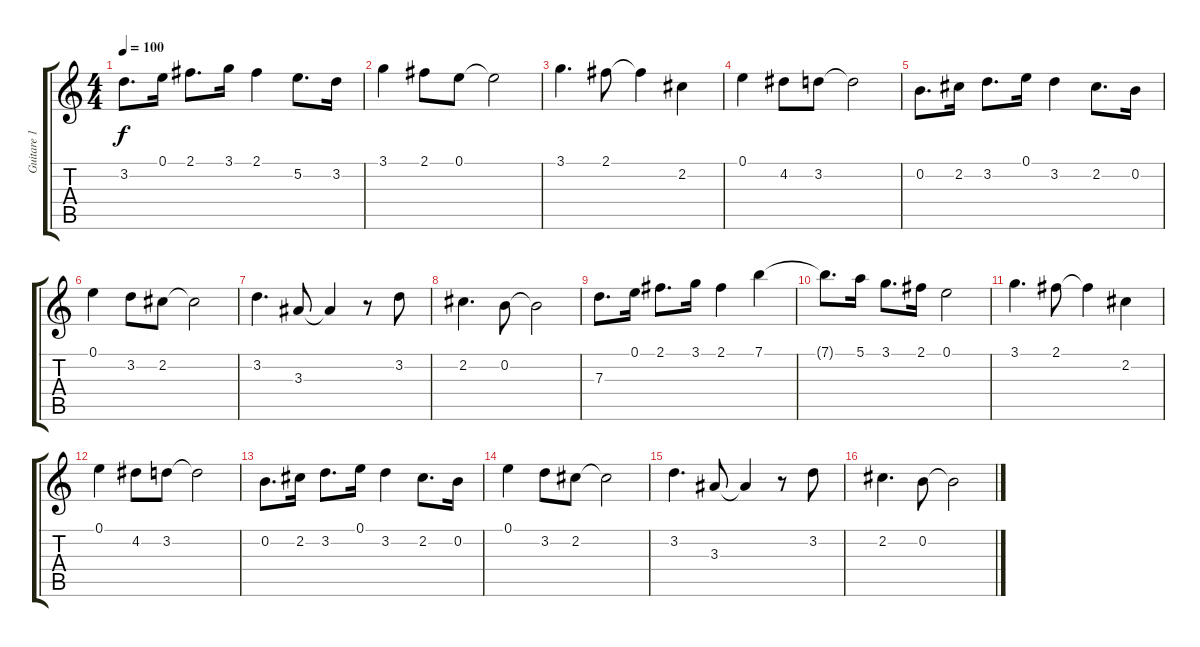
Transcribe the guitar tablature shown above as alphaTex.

\track ("Guitare 1" "Guitare 1") {instrument acousticguitarnylon}
\staff {score tabs}
\tuning (E4 B3 G3 D3 A2 E2) {hide}
\ts (4 4)
\tempo 100
\clef g2
\ks c
3.2.8{d dy f instrument acousticguitarnylon} 0.1.16 2.1.8{d} 3.1.16 2.1.4 5.2.8{d} 3.2.16 |
3.1.4 2.1.8 0.1.8 0.1{t}.2 |
3.1.4{d} 2.1.8 2.1{t}.4 2.2.4 |
0.1.4 4.2.8 3.2.8 3.2{t}.2 |
0.2.8{d} 2.2.16 3.2.8{d} 0.1.16 3.2.4 2.2.8{d} 0.2.16 |
0.1.4 3.2.8 2.2.8 2.2{t}.2 |
3.2.4{d} 3.3.8 3.3{t}.4 r.8 3.2.8 |
2.2.4{d} 0.2.8 0.2{t}.2 |
7.3.8{d} 0.1.16 2.1.8{d} 3.1.16 2.1.4 7.1.4 |
7.1{t}.8{d} 5.1.16 3.1.8{d} 2.1.16 0.1.2 |
3.1.4{d} 2.1.8 2.1{t}.4 2.2.4 |
0.1.4 4.2.8 3.2.8 3.2{t}.2 |
0.2.8{d} 2.2.16 3.2.8{d} 0.1.16 3.2.4 2.2.8{d} 0.2.16 |
0.1.4 3.2.8 2.2.8 2.2{t}.2 |
3.2.4{d} 3.3.8 3.3{t}.4 r.8 3.2.8 |
2.2.4{d} 0.2.8 0.2{t}.2
